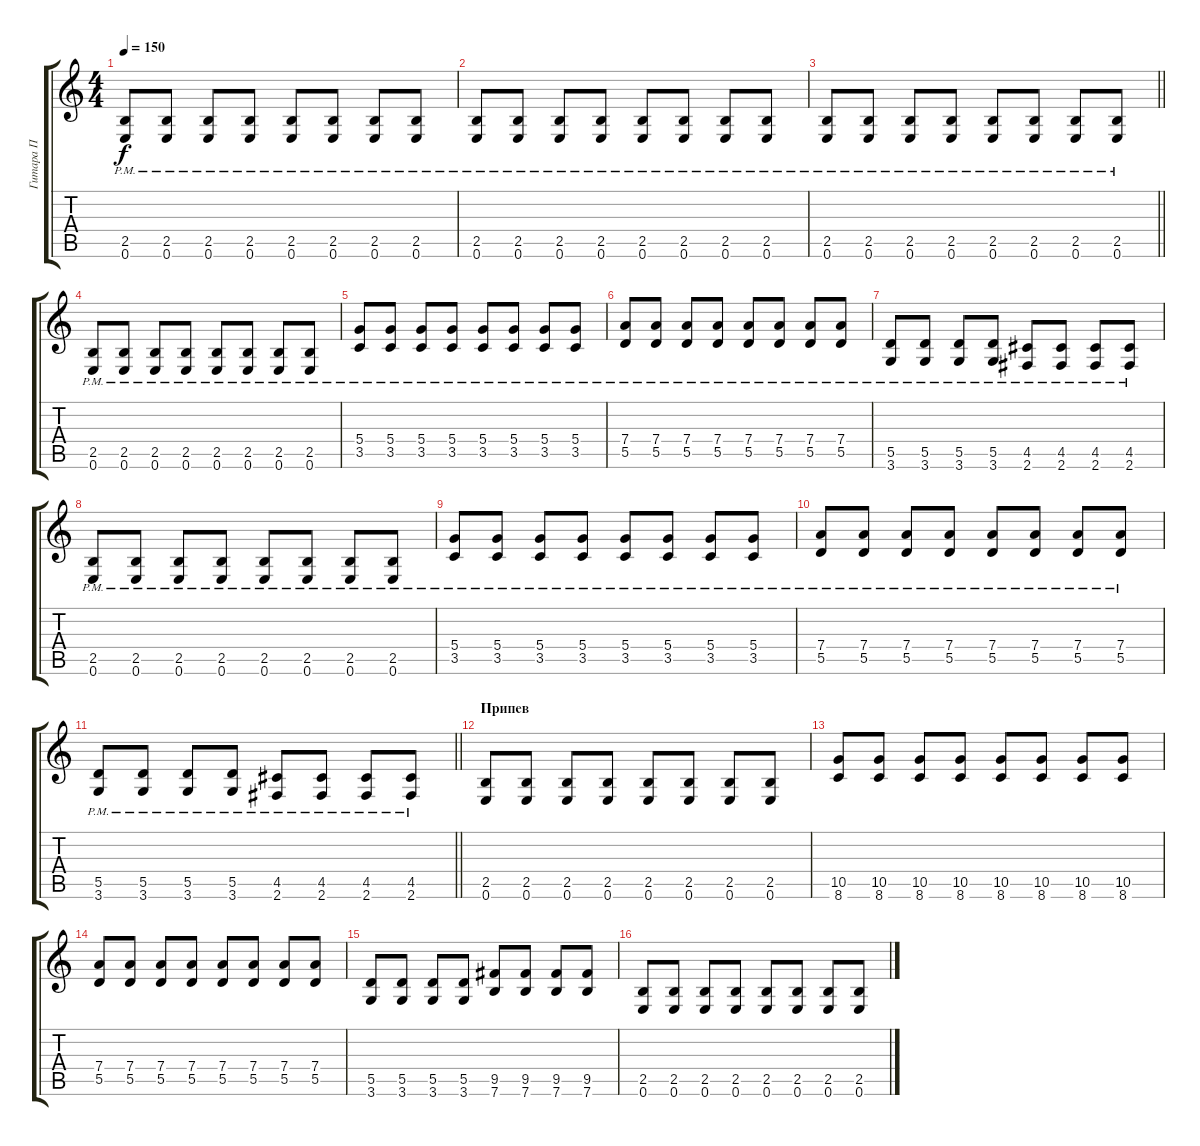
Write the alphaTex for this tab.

\track ("Гитара П" "Гитара П") {instrument distortionguitar}
\staff {score tabs}
\tuning (E4 B3 G3 D3 A2 E2) {hide}
\ts (4 4)
\tempo 150
\clef g2
\ks c
(2.5{pm} 0.6{pm}).8{dy f} (2.5{pm} 0.6{pm}).8 (2.5{pm} 0.6{pm}).8 (2.5{pm} 0.6{pm}).8 (2.5{pm} 0.6{pm}).8 (2.5{pm} 0.6{pm}).8 (2.5{pm} 0.6{pm}).8 (2.5{pm} 0.6{pm}).8 |
(2.5{pm} 0.6{pm}).8 (2.5{pm} 0.6{pm}).8 (2.5{pm} 0.6{pm}).8 (2.5{pm} 0.6{pm}).8 (2.5{pm} 0.6{pm}).8 (2.5{pm} 0.6{pm}).8 (2.5{pm} 0.6{pm}).8 (2.5{pm} 0.6{pm}).8 |
\barLineRight lightlight
(2.5{pm} 0.6{pm}).8 (2.5{pm} 0.6{pm}).8 (2.5{pm} 0.6{pm}).8 (2.5{pm} 0.6{pm}).8 (2.5{pm} 0.6{pm}).8 (2.5{pm} 0.6{pm}).8 (2.5{pm} 0.6{pm}).8 (2.5{pm} 0.6{pm}).8 |
\section ("" " ")
(2.5{pm} 0.6{pm}).8 (2.5{pm} 0.6{pm}).8 (2.5{pm} 0.6{pm}).8 (2.5{pm} 0.6{pm}).8 (2.5{pm} 0.6{pm}).8 (2.5{pm} 0.6{pm}).8 (2.5{pm} 0.6{pm}).8 (2.5{pm} 0.6{pm}).8 |
(5.4{pm} 3.5{pm}).8 (5.4{pm} 3.5{pm}).8 (5.4{pm} 3.5{pm}).8 (5.4{pm} 3.5{pm}).8 (5.4{pm} 3.5{pm}).8 (5.4{pm} 3.5{pm}).8 (5.4{pm} 3.5{pm}).8 (5.4{pm} 3.5{pm}).8 |
(7.4{pm} 5.5{pm}).8 (7.4{pm} 5.5{pm}).8 (7.4{pm} 5.5{pm}).8 (7.4{pm} 5.5{pm}).8 (7.4{pm} 5.5{pm}).8 (7.4{pm} 5.5{pm}).8 (7.4{pm} 5.5{pm}).8 (7.4{pm} 5.5{pm}).8 |
(5.5{pm} 3.6{pm}).8 (5.5{pm} 3.6{pm}).8 (5.5{pm} 3.6{pm}).8 (5.5{pm} 3.6{pm}).8 (4.5{pm} 2.6{pm}).8 (4.5{pm} 2.6{pm}).8 (4.5{pm} 2.6{pm}).8 (4.5{pm} 2.6{pm}).8 |
(2.5{pm} 0.6{pm}).8 (2.5{pm} 0.6{pm}).8 (2.5{pm} 0.6{pm}).8 (2.5{pm} 0.6{pm}).8 (2.5{pm} 0.6{pm}).8 (2.5{pm} 0.6{pm}).8 (2.5{pm} 0.6{pm}).8 (2.5{pm} 0.6{pm}).8 |
(5.4{pm} 3.5{pm}).8 (5.4{pm} 3.5{pm}).8 (5.4{pm} 3.5{pm}).8 (5.4{pm} 3.5{pm}).8 (5.4{pm} 3.5{pm}).8 (5.4{pm} 3.5{pm}).8 (5.4{pm} 3.5{pm}).8 (5.4{pm} 3.5{pm}).8 |
(7.4{pm} 5.5{pm}).8 (7.4{pm} 5.5{pm}).8 (7.4{pm} 5.5{pm}).8 (7.4{pm} 5.5{pm}).8 (7.4{pm} 5.5{pm}).8 (7.4{pm} 5.5{pm}).8 (7.4{pm} 5.5{pm}).8 (7.4{pm} 5.5{pm}).8 |
\barLineRight lightlight
(5.5{pm} 3.6{pm}).8 (5.5{pm} 3.6{pm}).8 (5.5{pm} 3.6{pm}).8 (5.5{pm} 3.6{pm}).8 (4.5{pm} 2.6{pm}).8 (4.5{pm} 2.6{pm}).8 (4.5{pm} 2.6{pm}).8 (4.5{pm} 2.6{pm}).8 |
\section ("" "Припев")
(2.5 0.6).8 (2.5 0.6).8 (2.5 0.6).8 (2.5 0.6).8 (2.5 0.6).8 (2.5 0.6).8 (2.5 0.6).8 (2.5 0.6).8 |
(10.5 8.6).8 (10.5 8.6).8 (10.5 8.6).8 (10.5 8.6).8 (10.5 8.6).8 (10.5 8.6).8 (10.5 8.6).8 (10.5 8.6).8 |
(7.4 5.5).8 (7.4 5.5).8 (7.4 5.5).8 (7.4 5.5).8 (7.4 5.5).8 (7.4 5.5).8 (7.4 5.5).8 (7.4 5.5).8 |
(5.5 3.6).8 (5.5 3.6).8 (5.5 3.6).8 (5.5 3.6).8 (9.5 7.6).8 (9.5 7.6).8 (9.5 7.6).8 (9.5 7.6).8 |
(2.5 0.6).8 (2.5 0.6).8 (2.5 0.6).8 (2.5 0.6).8 (2.5 0.6).8 (2.5 0.6).8 (2.5 0.6).8 (2.5 0.6).8
